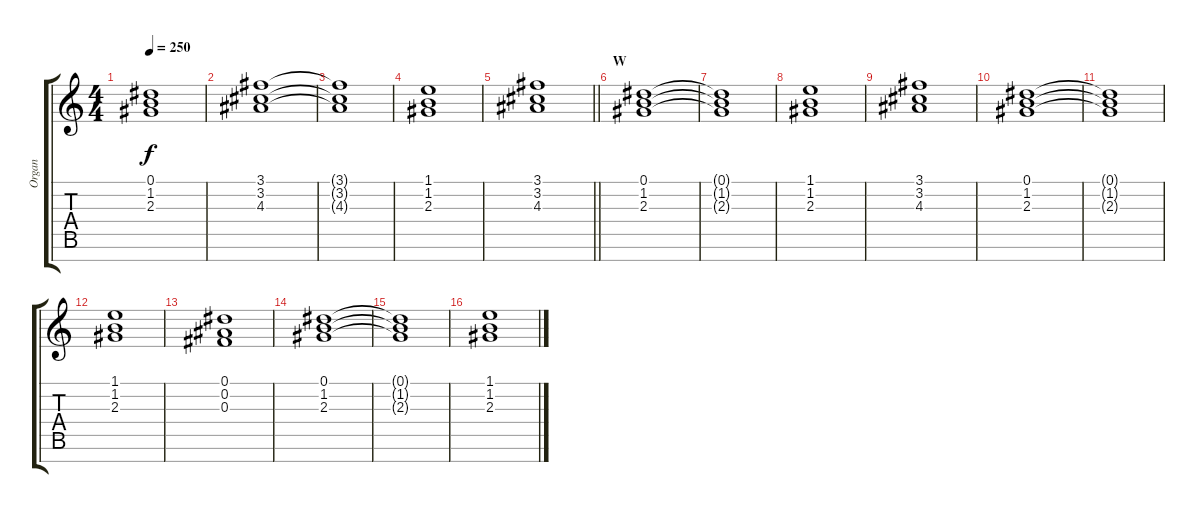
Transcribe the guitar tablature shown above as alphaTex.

\track ("Organ" "Organ") {instrument rockorgan}
\staff {score tabs}
\tuning (Eb5 Bb4 Gb4 Db4 Ab3 Eb3 Bb2) {hide}
\ts (4 4)
\tempo 250
\clef g2
\ks c
(0.1{t} 1.2{t} 2.3{t}).1{dy f} |
(3.1 3.2 4.3).1 |
(3.1{t} 3.2{t} 4.3{t}).1 |
(1.1 1.2 2.3).1 |
\barLineRight lightlight
(3.1 3.2 4.3).1 |
\section ("" "W")
(0.1 1.2 2.3).1 |
(0.1{t} 1.2{t} 2.3{t}).1 |
(1.1 1.2 2.3).1 |
(3.1 3.2 4.3).1 |
(0.1 1.2 2.3).1 |
(0.1{t} 1.2{t} 2.3{t}).1 |
(1.1 1.2 2.3).1 |
(0.1 0.2 0.3).1 |
(0.1 1.2 2.3).1 |
(0.1{t} 1.2{t} 2.3{t}).1 |
(1.1 1.2 2.3).1
